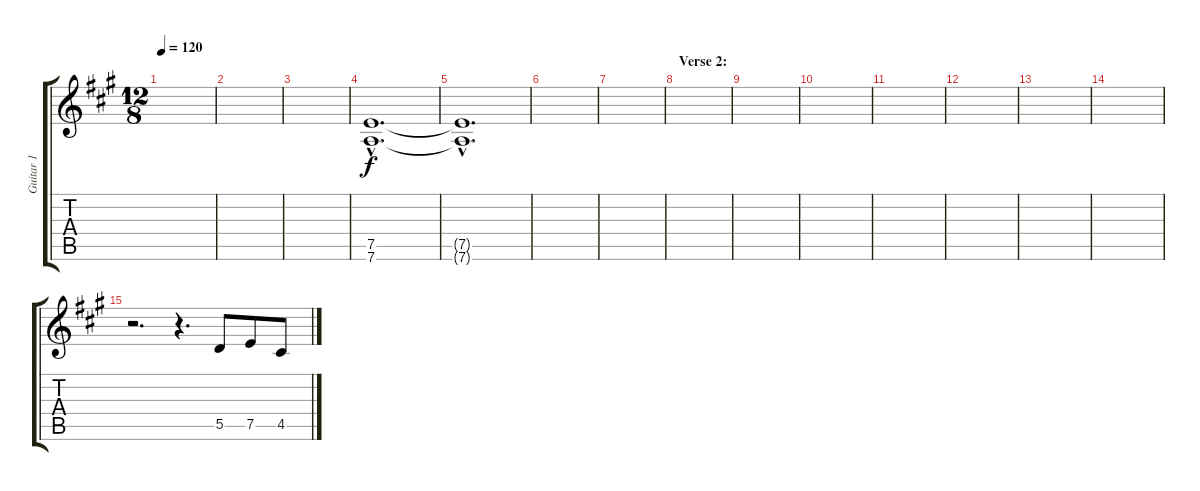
\track ("Guitar 1" "Guitar 1") {instrument overdrivenguitar}
\staff {score tabs}
\tuning (E4 B3 G3 D3 A2 D2) {hide}
\ts (12 8)
\tempo 120
\clef g2
\ks a
|
|
|
(7.5{hac} 7.6{hac}).1{d} |
(7.5{hac t} 7.6{hac t}).1{d} |
|
|
\section ("" "Verse 2:")
|
|
|
|
|
|
|
r.2{d} r.4{d} 5.5.8 7.5.8 4.5.8
